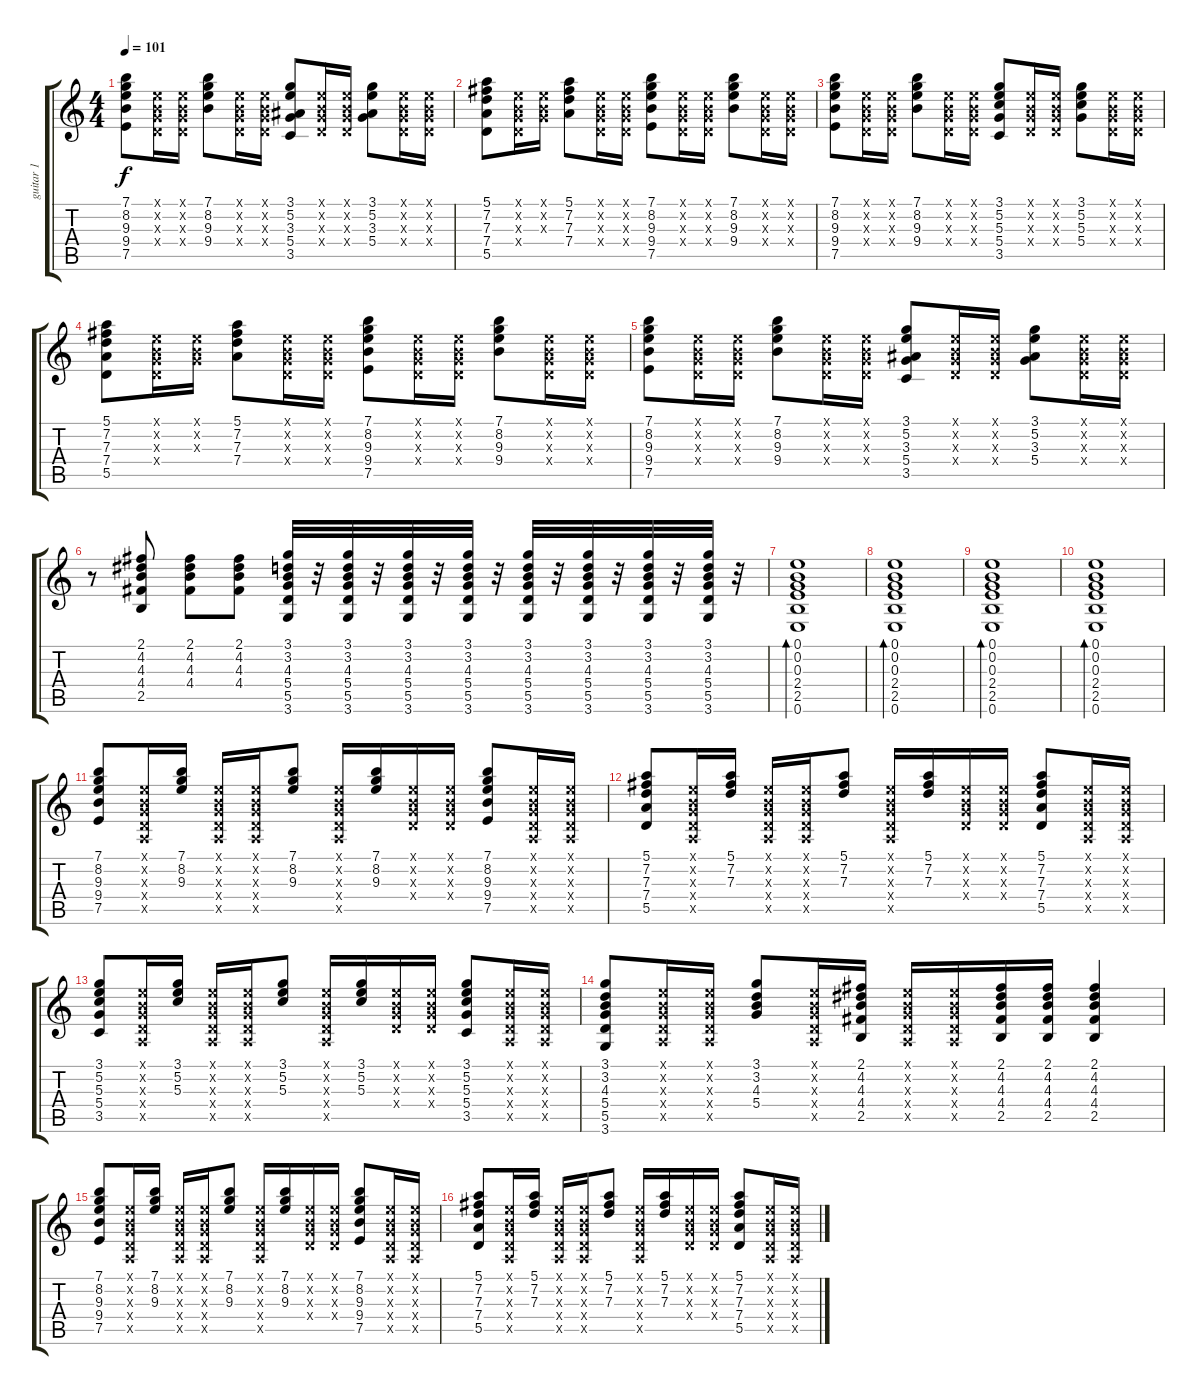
\track ("guitar 1" "guitar 1") {instrument acousticguitarsteel}
\staff {score tabs}
\tuning (E4 B3 G3 D3 A2 E2) {hide}
\ts (4 4)
\tempo 101
\clef g2
\ks c
(7.1 8.2 9.3 9.4 7.5).8{dy f} (0.1{x} 0.2{x} 0.3{x} 0.4{x}).16 (0.1{x} 0.2{x} 0.3{x} 0.4{x}).16 (7.1 8.2 9.3 9.4).8 (0.1{x} 0.2{x} 0.3{x} 0.4{x}).16 (0.1{x} 0.2{x} 0.3{x} 0.4{x}).16 (3.1 5.2 3.3 5.4 3.5).8 (0.1{x} 0.2{x} 0.3{x} 0.4{x}).16 (0.1{x} 0.2{x} 0.3{x} 0.4{x}).16 (3.1 5.2 3.3 5.4).8 (0.1{x} 0.2{x} 0.3{x} 0.4{x}).16 (0.1{x} 0.2{x} 0.3{x} 0.4{x}).16 |
(5.1 7.2 7.3 7.4 5.5).8 (0.1{x} 0.2{x} 0.3{x} 0.4{x}).16 (0.1{x} 0.2{x} 0.3{x}).16 (5.1 7.2 7.3 7.4).8 (0.1{x} 0.2{x} 0.3{x} 0.4{x}).16 (0.1{x} 0.2{x} 0.3{x} 0.4{x}).16 (7.1 8.2 9.3 9.4 7.5).8 (0.1{x} 0.2{x} 0.3{x} 0.4{x}).16 (0.1{x} 0.2{x} 0.3{x} 0.4{x}).16 (7.1 8.2 9.3 9.4).8 (0.1{x} 0.2{x} 0.3{x} 0.4{x}).16 (0.1{x} 0.2{x} 0.3{x} 0.4{x}).16 |
(7.1 8.2 9.3 9.4 7.5).8 (0.1{x} 0.2{x} 0.3{x} 0.4{x}).16 (0.1{x} 0.2{x} 0.3{x} 0.4{x}).16 (7.1 8.2 9.3 9.4).8 (0.1{x} 0.2{x} 0.3{x} 0.4{x}).16 (0.1{x} 0.2{x} 0.3{x} 0.4{x}).16 (3.1 5.2 5.3 5.4 3.5).8 (0.1{x} 0.2{x} 0.3{x} 0.4{x}).16 (0.1{x} 0.2{x} 0.3{x} 0.4{x}).16 (3.1 5.2 5.3 5.4).8 (0.1{x} 0.2{x} 0.3{x} 0.4{x}).16 (0.1{x} 0.2{x} 0.3{x} 0.4{x}).16 |
(5.1 7.2 7.3 7.4 5.5).8 (0.1{x} 0.2{x} 0.3{x} 0.4{x}).16 (0.1{x} 0.2{x} 0.3{x}).16 (5.1 7.2 7.3 7.4).8 (0.1{x} 0.2{x} 0.3{x} 0.4{x}).16 (0.1{x} 0.2{x} 0.3{x} 0.4{x}).16 (7.1 8.2 9.3 9.4 7.5).8 (0.1{x} 0.2{x} 0.3{x} 0.4{x}).16 (0.1{x} 0.2{x} 0.3{x} 0.4{x}).16 (7.1 8.2 9.3 9.4).8 (0.1{x} 0.2{x} 0.3{x} 0.4{x}).16 (0.1{x} 0.2{x} 0.3{x} 0.4{x}).16 |
(7.1 8.2 9.3 9.4 7.5).8 (0.1{x} 0.2{x} 0.3{x} 0.4{x}).16 (0.1{x} 0.2{x} 0.3{x} 0.4{x}).16 (7.1 8.2 9.3 9.4).8 (0.1{x} 0.2{x} 0.3{x} 0.4{x}).16 (0.1{x} 0.2{x} 0.3{x} 0.4{x}).16 (3.1 5.2 3.3 5.4 3.5).8 (0.1{x} 0.2{x} 0.3{x} 0.4{x}).16 (0.1{x} 0.2{x} 0.3{x} 0.4{x}).16 (3.1 5.2 3.3 5.4).8 (0.1{x} 0.2{x} 0.3{x} 0.4{x}).16 (0.1{x} 0.2{x} 0.3{x} 0.4{x}).16 |
r.8 (2.1 4.2 4.3 4.4 2.5).8 (2.1 4.2 4.3 4.4).8 (2.1 4.2 4.3 4.4).8 (3.1 3.2 4.3 5.4 5.5 3.6).32 r.32 (3.1 3.2 4.3 5.4 5.5 3.6).32 r.32 (3.1 3.2 4.3 5.4 5.5 3.6).32 r.32 (3.1 3.2 4.3 5.4 5.5 3.6).32 r.32 (3.1 3.2 4.3 5.4 5.5 3.6).32 r.32 (3.1 3.2 4.3 5.4 5.5 3.6).32 r.32 (3.1 3.2 4.3 5.4 5.5 3.6).32 r.32 (3.1 3.2 4.3 5.4 5.5 3.6).32 r.32 |
(0.1 0.2 0.3 2.4 2.5 0.6).1{bd 30} |
(0.1 0.2 0.3 2.4 2.5 0.6).1{bd 30} |
(0.1 0.2 0.3 2.4 2.5 0.6).1{bd 30} |
(0.1 0.2 0.3 2.4 2.5 0.6).1{bd 30} |
(7.1 8.2 9.3 9.4 7.5).8 (0.1{x} 0.2{x} 0.3{x} 0.4{x} 0.5{x}).16 (7.1 8.2 9.3).16 (0.1{x} 0.2{x} 0.3{x} 0.4{x} 0.5{x}).16 (0.1{x} 0.2{x} 0.3{x} 0.4{x} 0.5{x}).16 (7.1 8.2 9.3).8 (0.1{x} 0.2{x} 0.3{x} 0.4{x} 0.5{x}).16 (7.1 8.2 9.3).16 (0.1{x} 0.2{x} 0.3{x} 0.4{x}).16 (0.1{x} 0.2{x} 0.3{x} 0.4{x}).16 (7.1 8.2 9.3 9.4 7.5).8 (0.1{x} 0.2{x} 0.3{x} 0.4{x} 0.5{x}).16 (0.1{x} 0.2{x} 0.3{x} 0.4{x} 0.5{x}).16 |
(5.1 7.2 7.3 7.4 5.5).8 (0.1{x} 0.2{x} 0.3{x} 0.4{x} 0.5{x}).16 (5.1 7.2 7.3).16 (0.1{x} 0.2{x} 0.3{x} 0.4{x} 0.5{x}).16 (0.1{x} 0.2{x} 0.3{x} 0.4{x} 0.5{x}).16 (5.1 7.2 7.3).8 (0.1{x} 0.2{x} 0.3{x} 0.4{x} 0.5{x}).16 (5.1 7.2 7.3).16 (0.1{x} 0.2{x} 0.3{x} 0.4{x}).16 (0.1{x} 0.2{x} 0.3{x} 0.4{x}).16 (5.1 7.2 7.3 7.4 5.5).8 (0.1{x} 0.2{x} 0.3{x} 0.4{x} 0.5{x}).16 (0.1{x} 0.2{x} 0.3{x} 0.4{x} 0.5{x}).16 |
(3.1 5.2 5.3 5.4 3.5).8 (0.1{x} 0.2{x} 0.3{x} 0.4{x} 0.5{x}).16 (3.1 5.2 5.3).16 (0.1{x} 0.2{x} 0.3{x} 0.4{x} 0.5{x}).16 (0.1{x} 0.2{x} 0.3{x} 0.4{x} 0.5{x}).16 (3.1 5.2 5.3).8 (0.1{x} 0.2{x} 0.3{x} 0.4{x} 0.5{x}).16 (3.1 5.2 5.3).16 (0.1{x} 0.2{x} 0.3{x} 0.4{x}).16 (0.1{x} 0.2{x} 0.3{x} 0.4{x}).16 (3.1 5.2 5.3 5.4 3.5).8 (0.1{x} 0.2{x} 0.3{x} 0.4{x} 0.5{x}).16 (0.1{x} 0.2{x} 0.3{x} 0.4{x} 0.5{x}).16 |
(3.1 3.2 4.3 5.4 5.5 3.6).8 (0.1{x} 0.2{x} 0.3{x} 0.4{x} 0.5{x}).16 (0.1{x} 0.2{x} 0.3{x} 0.4{x} 0.5{x}).16 (3.1 3.2 4.3 5.4).8 (0.1{x} 0.2{x} 0.3{x} 0.4{x} 0.5{x}).16 (2.1 4.2 4.3 4.4 2.5).16 (0.1{x} 0.2{x} 0.3{x} 0.4{x} 0.5{x}).16 (0.1{x} 0.2{x} 0.3{x} 0.4{x} 0.5{x}).16 (2.1 4.2 4.3 4.4 2.5).16 (2.1 4.2 4.3 4.4 2.5).16 (2.1 4.2 4.3 4.4 2.5).4 |
(7.1 8.2 9.3 9.4 7.5).8 (0.1{x} 0.2{x} 0.3{x} 0.4{x} 0.5{x}).16 (7.1 8.2 9.3).16 (0.1{x} 0.2{x} 0.3{x} 0.4{x} 0.5{x}).16 (0.1{x} 0.2{x} 0.3{x} 0.4{x} 0.5{x}).16 (7.1 8.2 9.3).8 (0.1{x} 0.2{x} 0.3{x} 0.4{x} 0.5{x}).16 (7.1 8.2 9.3).16 (0.1{x} 0.2{x} 0.3{x} 0.4{x}).16 (0.1{x} 0.2{x} 0.3{x} 0.4{x}).16 (7.1 8.2 9.3 9.4 7.5).8 (0.1{x} 0.2{x} 0.3{x} 0.4{x} 0.5{x}).16 (0.1{x} 0.2{x} 0.3{x} 0.4{x} 0.5{x}).16 |
(5.1 7.2 7.3 7.4 5.5).8 (0.1{x} 0.2{x} 0.3{x} 0.4{x} 0.5{x}).16 (5.1 7.2 7.3).16 (0.1{x} 0.2{x} 0.3{x} 0.4{x} 0.5{x}).16 (0.1{x} 0.2{x} 0.3{x} 0.4{x} 0.5{x}).16 (5.1 7.2 7.3).8 (0.1{x} 0.2{x} 0.3{x} 0.4{x} 0.5{x}).16 (5.1 7.2 7.3).16 (0.1{x} 0.2{x} 0.3{x} 0.4{x}).16 (0.1{x} 0.2{x} 0.3{x} 0.4{x}).16 (5.1 7.2 7.3 7.4 5.5).8 (0.1{x} 0.2{x} 0.3{x} 0.4{x} 0.5{x}).16 (0.1{x} 0.2{x} 0.3{x} 0.4{x} 0.5{x}).16
